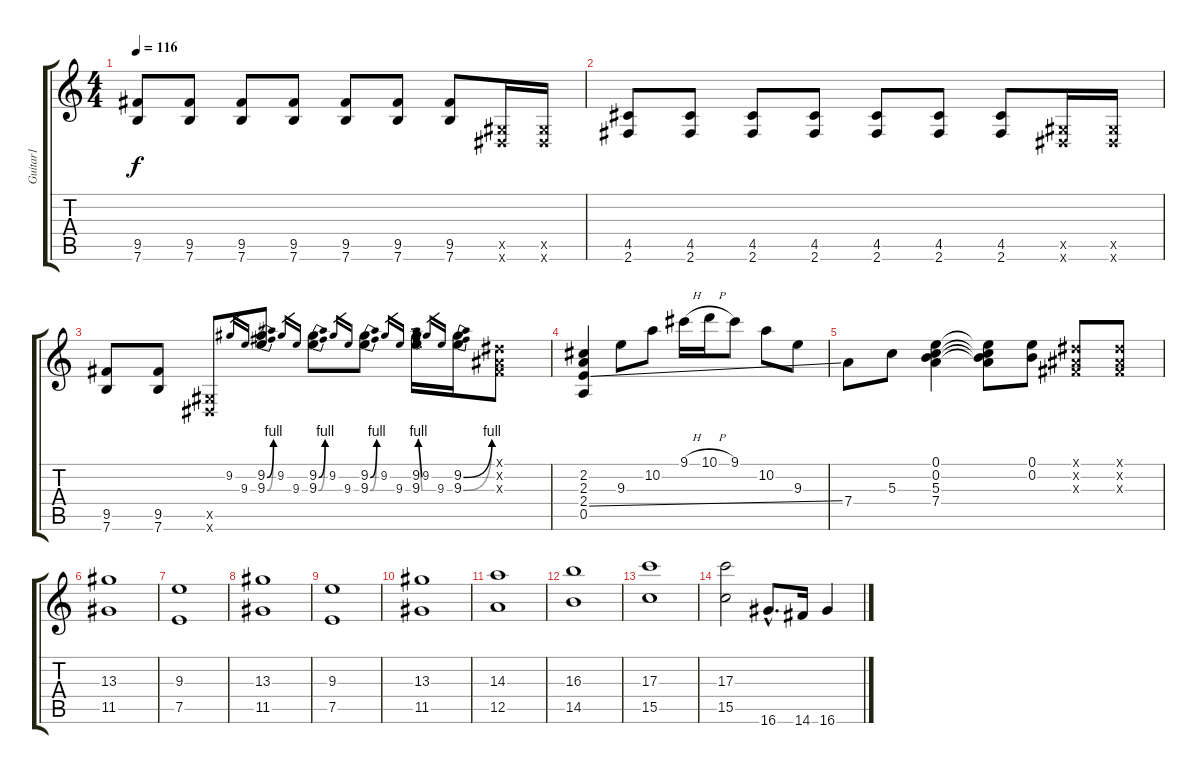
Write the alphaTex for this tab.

\track ("Guitar1" "Guitar1") {instrument distortionguitar}
\staff {score tabs}
\tuning (E4 B3 G3 D3 A2 E2) {hide}
\ts (4 4)
\tempo 116
\clef g2
\ks c
(9.5 7.6).8{dy f} (9.5 7.6).8 (9.5 7.6).8 (9.5 7.6).8 (9.5 7.6).8 (9.5 7.6).8 (9.5 7.6).8 (-1.5{x} -1.6{x}).16 (-1.5{x} -1.6{x}).16 |
(4.5 2.6).8 (4.5 2.6).8 (4.5 2.6).8 (4.5 2.6).8 (4.5 2.6).8 (4.5 2.6).8 (4.5 2.6).8 (-1.5{x} -1.6{x}).16 (-1.5{x} -1.6{x}).16 |
(9.5 7.6).8 (9.5 7.6).8 (-1.5{x} -1.6{x}).8 9.2.16{gr} 9.3.16{gr} (9.2{be (bend 0 0 60 4)} 9.3{be (bend 0 0 60 4)}).8 9.2.16{gr} 9.3.16{gr} (9.2{be (bend 0 0 60 4)} 9.3{be (bend 0 0 60 4)}).8 9.2.16{gr} 9.3.16{gr} (9.2{be (bend 0 0 60 4)} 9.3{be (bend 0 0 60 4)}).8 9.2.16{gr} 9.3.16{gr} (9.2{be (bend 0 0 60 4)} 9.3{be (bend 0 0 60 4)}).16 9.2.16{gr} 9.3.16{gr} (9.2{be (bend 0 0 60 4)} 9.3{be (bend 0 0 60 4)}).16 (-1.1{x} -1.2{x} -1.3{x}).8 |
(2.2 2.3 2.4{ss} 0.5).4 9.3.8 10.2.8 9.1{h}.16 10.1{h}.16 9.1.8 10.2.8 9.3.8 |
7.4.8 5.3.8 (0.1 0.2 5.3 7.4).4 (0.1{t} 0.2{t} 5.3{t} 7.4{t}).8 (0.1 0.2).8 (-1.1{x} -1.2{x} -1.3{x}).8 (-1.1{x} -1.2{x} -1.3{x}).8 |
(13.3 11.5).1 |
(9.3 7.5).1 |
(13.3 11.5).1 |
(9.3 7.5).1 |
(13.3 11.5).1 |
(14.3 12.5).1 |
(16.3 14.5).1 |
(17.3 15.5).1 |
(17.3 15.5).2 16.6{hac}.8{d} 14.6.16 16.6.4
